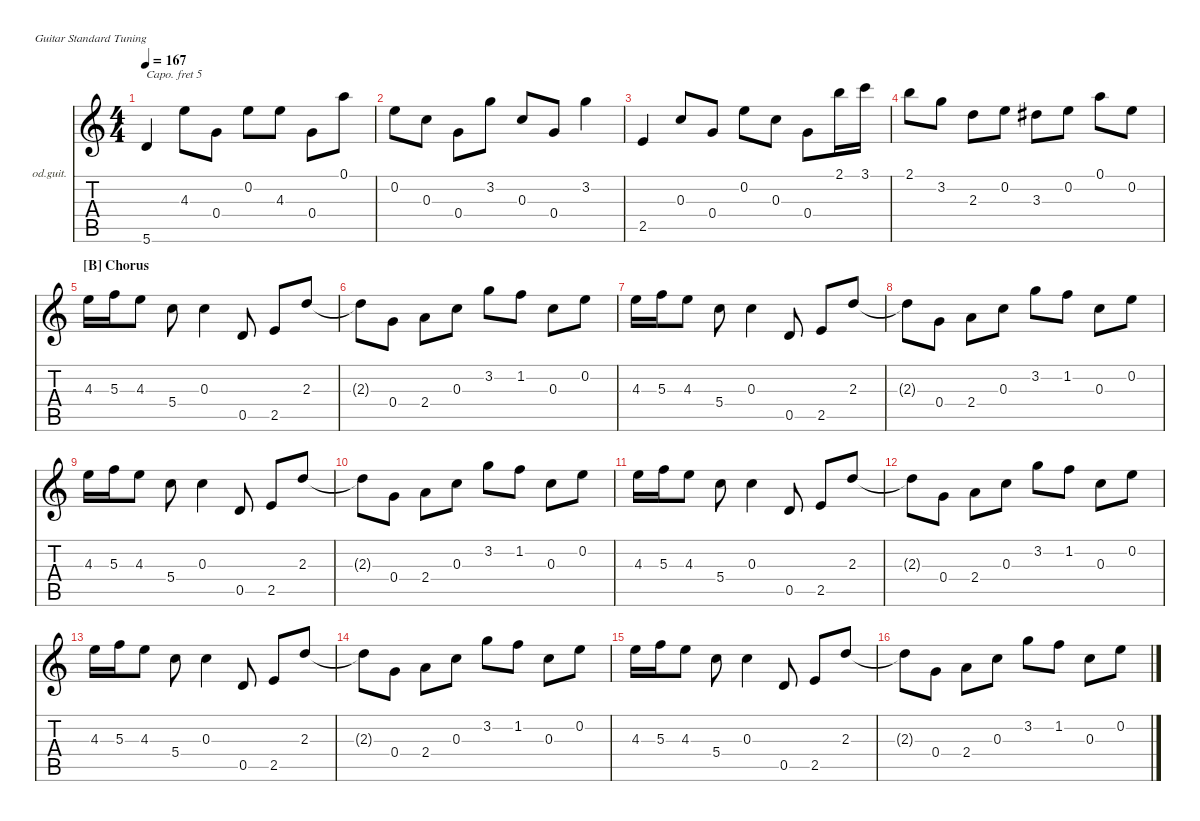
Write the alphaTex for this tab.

\hideDynamics
\bracketExtendMode nobrackets
\firstSystemTrackNameOrientation horizontal
\otherSystemsTrackNameOrientation horizontal
\track ("Main Gt." "od.guit.") {instrument overdrivenguitar}
\staff {score tabs}
\capo 5
\tuning (E4 B3 G3 D3 A2 E2)
\ts (4 4)
\tempo 167
\clef g2
\ks aminor
5.6.4{dy mf beam Up} 4.3.8{beam Down} 0.4.8{beam Down} 0.2.8{beam Down} 4.3.8{beam Down} 0.4.8{beam Down} 0.1.8{beam Down} |
0.2.8{beam Down} 0.3.8{beam Down} 0.4.8{beam Down} 3.2.8{beam Down} 0.3.8{beam Up} 0.4.8{beam Up} 3.2.4{beam Down} |
2.5.4{beam Up} 0.3.8{beam Up} 0.4.8{beam Up} 0.2.8{beam Down} 0.3.8{beam Down} 0.4.8{beam Down} 2.1.16{beam Down} 3.1.16{beam Down} |
2.1.8{beam Down} 3.2.8{beam Down} 2.3.8{beam Down} 0.2.8{beam Down} 3.3{acc #}.8{beam Down} 0.2.8{beam Down} 0.1.8{beam Down} 0.2.8{beam Down} |
\section ("B" "Chorus")
4.3.16{beam Down} 5.3.16{beam Down} 4.3.8{beam Down} 5.4.8{beam Down} 0.3.4{beam Down} 0.5.8{beam Up} 2.5.8{beam Up} 2.3.8{beam Up} |
2.3{t}.8{beam Down} 0.4.8{beam Down} 2.4.8{beam Down} 0.3.8{beam Down} 3.2.8{beam Down} 1.2.8{beam Down} 0.3.8{beam Down} 0.2.8{beam Down} |
4.3.16{beam Down} 5.3.16{beam Down} 4.3.8{beam Down} 5.4.8{beam Down} 0.3.4{beam Down} 0.5.8{beam Up} 2.5.8{beam Up} 2.3.8{beam Up} |
2.3{t}.8{beam Down} 0.4.8{beam Down} 2.4.8{beam Down} 0.3.8{beam Down} 3.2.8{beam Down} 1.2.8{beam Down} 0.3.8{beam Down} 0.2.8{beam Down} |
4.3.16{beam Down} 5.3.16{beam Down} 4.3.8{beam Down} 5.4.8{beam Down} 0.3.4{beam Down} 0.5.8{beam Up} 2.5.8{beam Up} 2.3.8{beam Up} |
2.3{t}.8{beam Down} 0.4.8{beam Down} 2.4.8{beam Down} 0.3.8{beam Down} 3.2.8{beam Down} 1.2.8{beam Down} 0.3.8{beam Down} 0.2.8{beam Down} |
4.3.16{beam Down} 5.3.16{beam Down} 4.3.8{beam Down} 5.4.8{beam Down} 0.3.4{beam Down} 0.5.8{beam Up} 2.5.8{beam Up} 2.3.8{beam Up} |
2.3{t}.8{beam Down} 0.4.8{beam Down} 2.4.8{beam Down} 0.3.8{beam Down} 3.2.8{beam Down} 1.2.8{beam Down} 0.3.8{beam Down} 0.2.8{beam Down} |
4.3.16{beam Down} 5.3.16{beam Down} 4.3.8{beam Down} 5.4.8{beam Down} 0.3.4{beam Down} 0.5.8{beam Up} 2.5.8{beam Up} 2.3.8{beam Up} |
2.3{t}.8{beam Down} 0.4.8{beam Down} 2.4.8{beam Down} 0.3.8{beam Down} 3.2.8{beam Down} 1.2.8{beam Down} 0.3.8{beam Down} 0.2.8{beam Down} |
4.3.16{beam Down} 5.3.16{beam Down} 4.3.8{beam Down} 5.4.8{beam Down} 0.3.4{beam Down} 0.5.8{beam Up} 2.5.8{beam Up} 2.3.8{beam Up} |
2.3{t}.8{beam Down} 0.4.8{beam Down} 2.4.8{beam Down} 0.3.8{beam Down} 3.2.8{beam Down} 1.2.8{beam Down} 0.3.8{beam Down} 0.2.8{beam Down}
